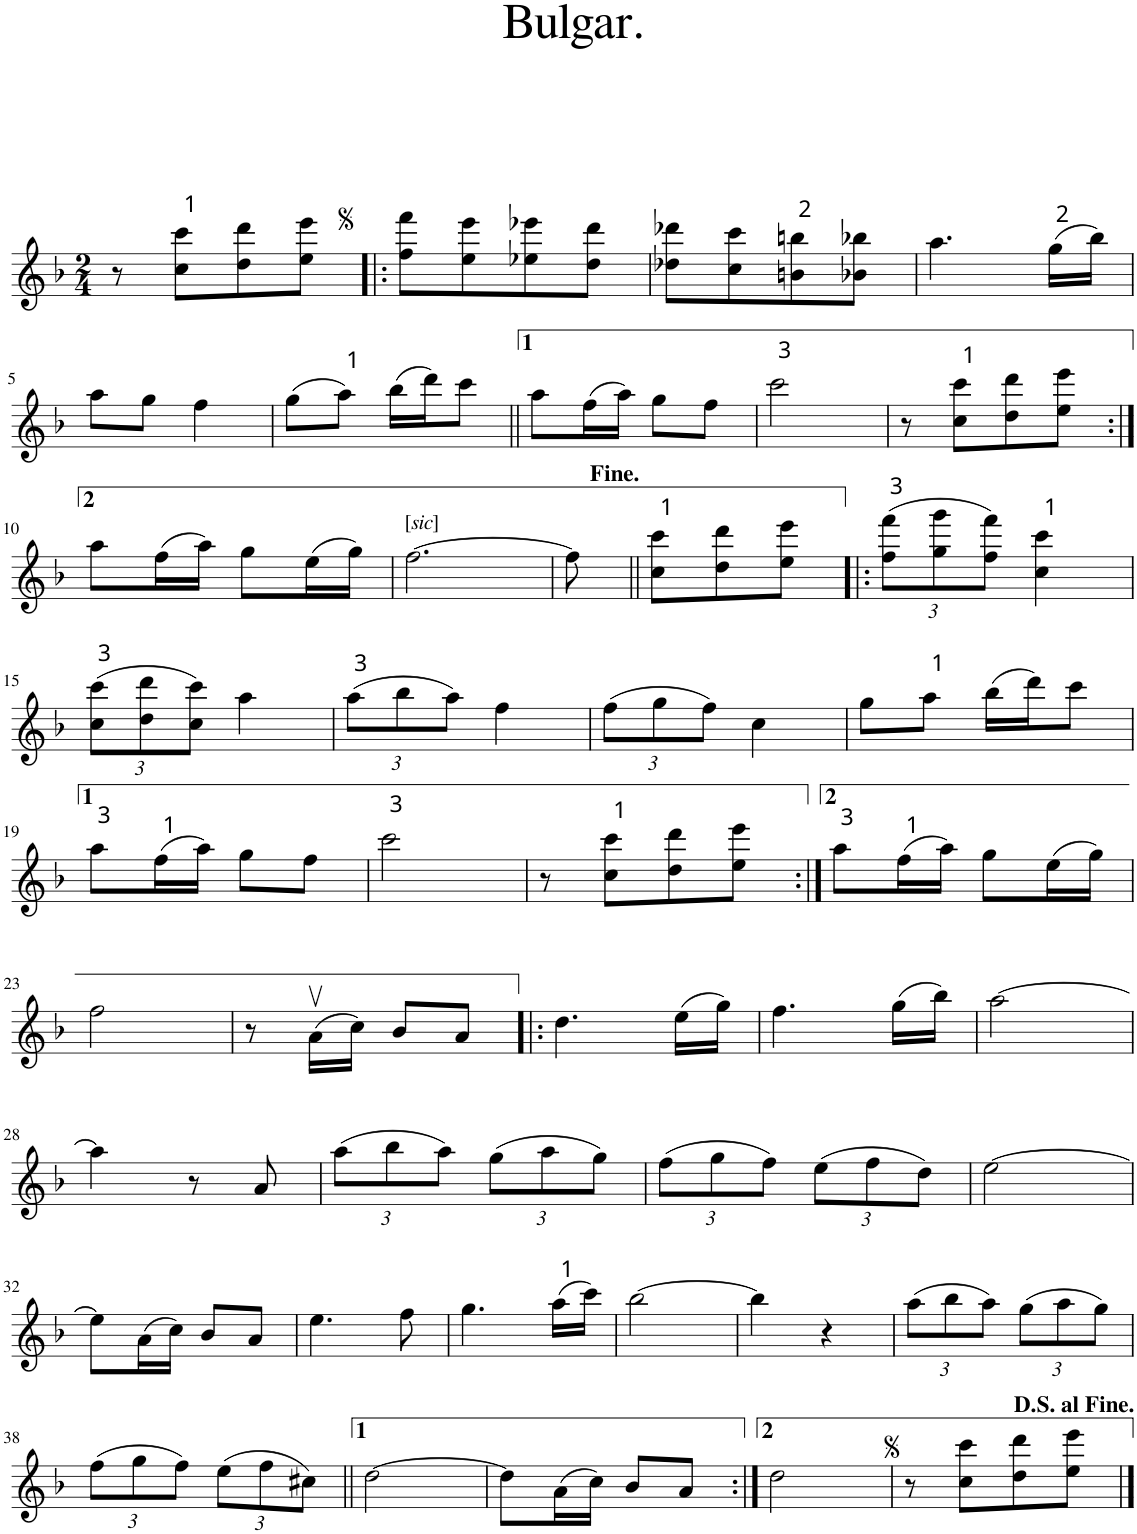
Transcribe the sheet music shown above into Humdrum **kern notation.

**kern
*part1
*staff1
*I"Piano
*I'Pno.
*clefG2
*k[b-]
*M2/4
=1
8r
8cc\ 8ccc\L
8dd\ 8ddd\
8ee\ 8eee\J
=2!|:
8ff\ 8fff\L
8ee\ 8eee\
8ee-X\ 8eee-X\
8dd\ 8ddd\J
=3
8dd-X\ 8ddd-X\L
8cc\ 8ccc\
8bn\ 8bbn\
8b-X\ 8bb-X\J
=4
4.aa\
(16gg\LL
16bb-\JJ)
!!LO:LB:g=z
=5
8aa\L
8gg\J
4ff\
=6
(8gg\L
8aa\J)
(16bb-\LL
16ddd\J)
8ccc\J
=7||
8aa\L
(16ff\L
16aa\JJ)
8gg\L
8ff\J
=8
2ccc\
=9
8r
8cc\ 8ccc\L
8dd\ 8ddd\
8ee\ 8eee\J
!!LO:LB:g=z
=10:|!
8aa\L
(16ff\L
16aa\JJ)
8gg\L
(16ee\L
16gg\JJ)
=11
!LO:TX:a:t=[
!LO:TX:a:i:t=sic
!LO:TX:a:t=]
[3.ff\
=12
8ff\]
=13||
8cc\ 8ccc\L
8dd\ 8ddd\
8ee\ 8eee\J
=14!|:
*Xbrackettup
(12ff\ 12fff\L
12gg\ 12ggg\
12ff\ 12fff\J)
4cc\ 4ccc\
!!LO:LB:g=z
=15
(12cc\ 12ccc\L
12dd\ 12ddd\
12cc\ 12ccc\J)
4aa\
=16
(12aa\L
12bb-\
12aa\J)
4ff\
=17
(12ff\L
12gg\
12ff\J)
4cc\
=18
8gg\L
8aa\J
(16bb-\LL
16ddd\J)
8ccc\J
!!LO:LB:g=z
=19
8aa\L
(16ff\L
16aa\JJ)
8gg\L
8ff\J
=20
2ccc\
=21
8r
8cc\ 8ccc\L
8dd\ 8ddd\
8ee\ 8eee\J
=22:|!
8aa\L
(16ff\L
16aa\JJ)
8gg\L
(16ee\L
16gg\JJ)
!!LO:LB:g=z
=23
2ff\
=24
8r
(16av\LL
16cc\JJ)
8b-/L
8a/J
=25!|:
4.dd\
(16ee\LL
16gg\JJ)
=26
4.ff\
(16gg\LL
16bb-\JJ)
=27
[2aa\
!!LO:LB:g=z
=28
4aa\]
8r
8a/
=29
(12aa\L
12bb-\
12aa\J)
(12gg\L
12aa\
12gg\J)
=30
(12ff\L
12gg\
12ff\J)
(12ee\L
12ff\
12dd\J)
=31
[2ee\
!!LO:LB:g=z
=32
8ee\L]
(16a\L
16cc\JJ)
8b-/L
8a/J
=33
4.ee\
8ff\
=34
4.gg\
(16aa\LL
16ccc\JJ)
=35
[2bb-\
=36
4bb-\]
4r
=37
(12aa\L
12bb-\
12aa\J)
(12gg\L
12aa\
12gg\J)
!!LO:LB:g=z
=38
(12ff\L
12gg\
12ff\J)
(12ee\L
12ff\
12cc#X\J)
=39||
[2dd\
=40
8dd\L]
(16a\L
16cc\JJ)
8b-/L
8a/J
=41:|!
2dd\
=42
8r
8cc\ 8ccc\L
8dd\ 8ddd\
8ee\ 8eee\J
==
*-
